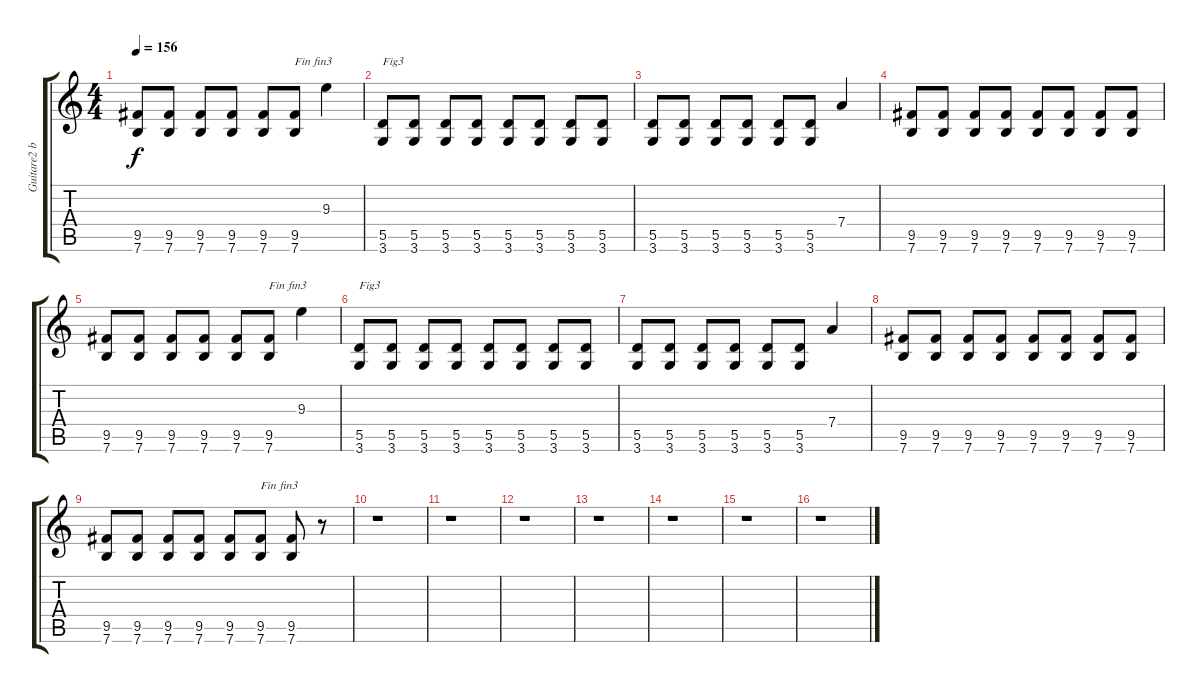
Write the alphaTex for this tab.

\track ("Guitare2 bis" "Guitare2 b") {instrument banjo}
\staff {score tabs}
\tuning (E4 B3 G3 D3 A2 E2) {hide}
\displaytranspose 12
\ts (4 4)
\tempo 156
\clef g2
\ks c
(9.5 7.6).8{dy f} (9.5 7.6).8 (9.5 7.6).8 (9.5 7.6).8 (9.5 7.6).8 (9.5 7.6).8{txt "Fin fin3"} 9.3.4 |
(5.5 3.6).8{txt "Fig3"} (5.5 3.6).8 (5.5 3.6).8 (5.5 3.6).8 (5.5 3.6).8 (5.5 3.6).8 (5.5 3.6).8 (5.5 3.6).8 |
(5.5 3.6).8 (5.5 3.6).8 (5.5 3.6).8 (5.5 3.6).8 (5.5 3.6).8 (5.5 3.6).8 7.4.4 |
(9.5 7.6).8 (9.5 7.6).8 (9.5 7.6).8 (9.5 7.6).8 (9.5 7.6).8 (9.5 7.6).8 (9.5 7.6).8 (9.5 7.6).8 |
(9.5 7.6).8 (9.5 7.6).8 (9.5 7.6).8 (9.5 7.6).8 (9.5 7.6).8 (9.5 7.6).8{txt "Fin fin3"} 9.3.4 |
(5.5 3.6).8{txt "Fig3"} (5.5 3.6).8 (5.5 3.6).8 (5.5 3.6).8 (5.5 3.6).8 (5.5 3.6).8 (5.5 3.6).8 (5.5 3.6).8 |
(5.5 3.6).8 (5.5 3.6).8 (5.5 3.6).8 (5.5 3.6).8 (5.5 3.6).8 (5.5 3.6).8 7.4.4 |
(9.5 7.6).8 (9.5 7.6).8 (9.5 7.6).8 (9.5 7.6).8 (9.5 7.6).8 (9.5 7.6).8 (9.5 7.6).8 (9.5 7.6).8 |
(9.5 7.6).8 (9.5 7.6).8 (9.5 7.6).8 (9.5 7.6).8 (9.5 7.6).8 (9.5 7.6).8{txt "Fin fin3"} (9.5 7.6).8 r.8 |
r.1 |
r.1 |
r.1 |
r.1 |
r.1 |
r.1 |
r.1
